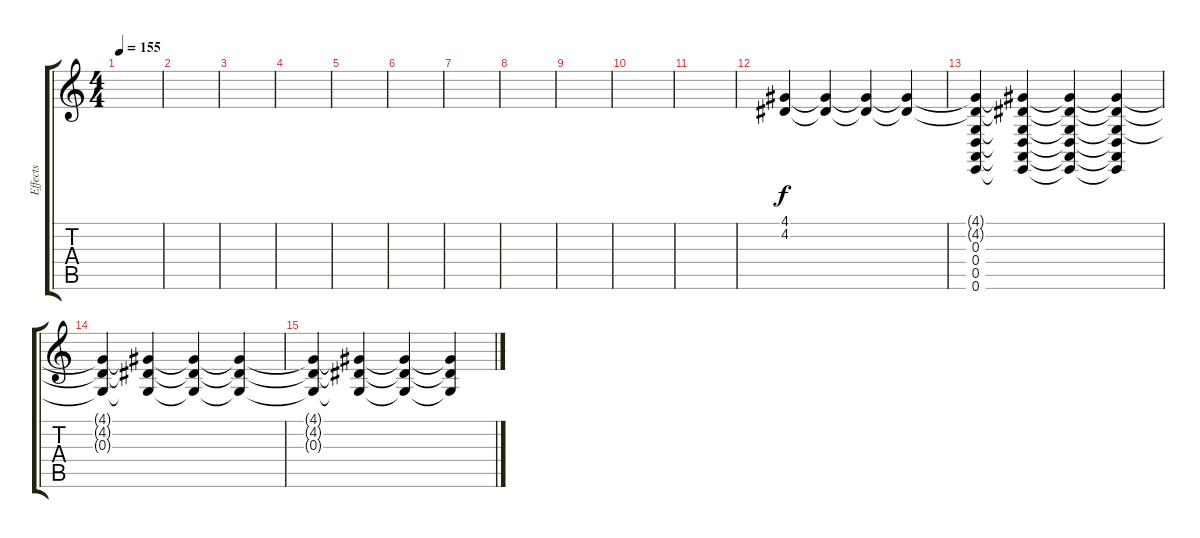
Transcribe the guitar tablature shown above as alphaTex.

\track ("Effects" "Effects") {instrument helicopter}
\staff {score tabs}
\tuning (E4 B3 G3 D3 A2 E2) {hide}
\ts (4 4)
\tempo 155
\clef g2
\ks c
|
|
|
|
|
|
|
|
|
|
|
(4.1 4.2).4{volume 4 balance 0} (4.1{t} 4.2{t}).4{balance 1} (4.1{t} 4.2{t}).4{balance 2} (4.1{t} 4.2{t}).4{balance 3} |
(4.1{t} 4.2{t} 0.3 0.4 0.5 0.6).4{balance 4} (4.1{t} 4.2{t} 0.3{t} 0.4{t} 0.5{t} 0.6{t}).4{balance 5} (4.1{t} 4.2{t} 0.3{t} 0.4{t} 0.5{t} 0.6{t}).4{balance 6} (4.1{t} 4.2{t} 0.3{t} 0.4{t} 0.5{t} 0.6{t}).4{balance 7} |
(4.1{t} 4.2{t} 0.3{t}).4{volume 0 balance 8} (4.1{t} 4.2{t} 0.3{t}).4{balance 9} (4.1{t} 4.2{t} 0.3{t}).4{balance 10} (4.1{t} 4.2{t} 0.3{t}).4{balance 11} |
(4.1{t} 4.2{t} 0.3{t}).4{balance 12} (4.1{t} 4.2{t} 0.3{t}).4{balance 13} (4.1{t} 4.2{t} 0.3{t}).4{balance 14} (4.1{t} 4.2{t} 0.3{t}).4{balance 15}
